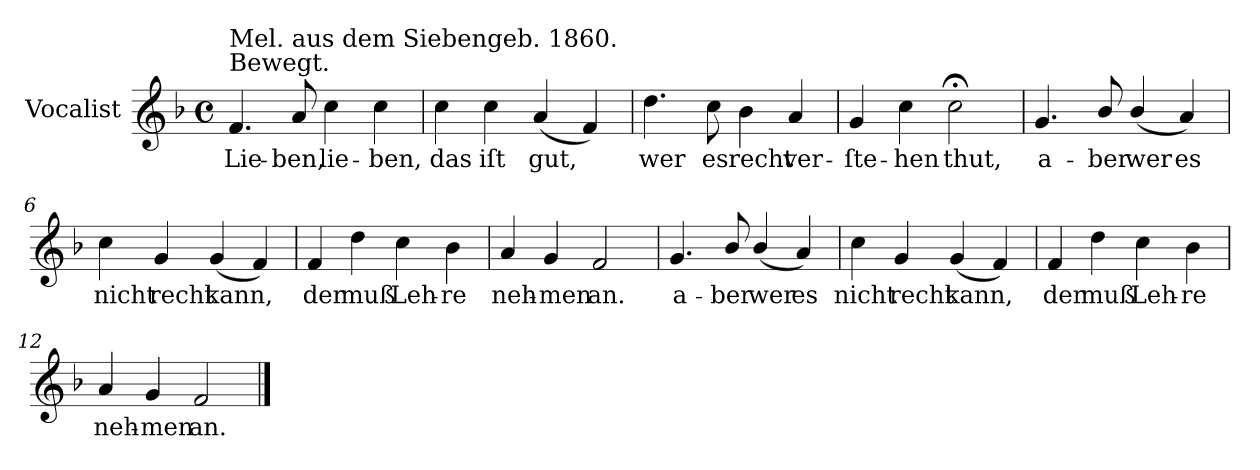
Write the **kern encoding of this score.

**kern	**text
*part1	*part1
*staff1	*staff1
*I"Vocalist	*
*k[b-]	*
*F:	*
*M4/4	*
*met(c)	*
=1	=1
!LO:TX:a:t=Bewegt.	!
!LO:TX:a:t=Mel. aus dem Siebengeb. 1860.	!
4.f	Lie-
8a	-ben,
4cc	lie-
4cc	-ben,
=2	=2
4cc	das
4cc	iſt
(4a	gut,
4f)	.
=3	=3
4.dd	wer
8cc	es
4b-	recht
4a	ver-
=4	=4
4g	-ſte-
4cc	-hen
2cc;<	thut,
=5	=5
4.g	a-
8b-/	-ber
(4b-/	wer
4a)	es
=6	=6
4cc	nicht
4g	recht
(4g	kann,
4f)	.
=7	=7
4f	der
4dd	muß
4cc	Leh-
4b-	-re
=8	=8
4a	neh-
4g	-men
2f	an.
=9	=9
4.g	a-
8b-/	-ber
(4b-/	wer
4a)	es
=10	=10
4cc	nicht
4g	recht
(4g	kann,
4f)	.
=11	=11
4f	der
4dd	muß
4cc	Leh-
4b-	-re
=12	=12
4a	neh-
4g	-men
2f	an.
==	==
*-	*-
